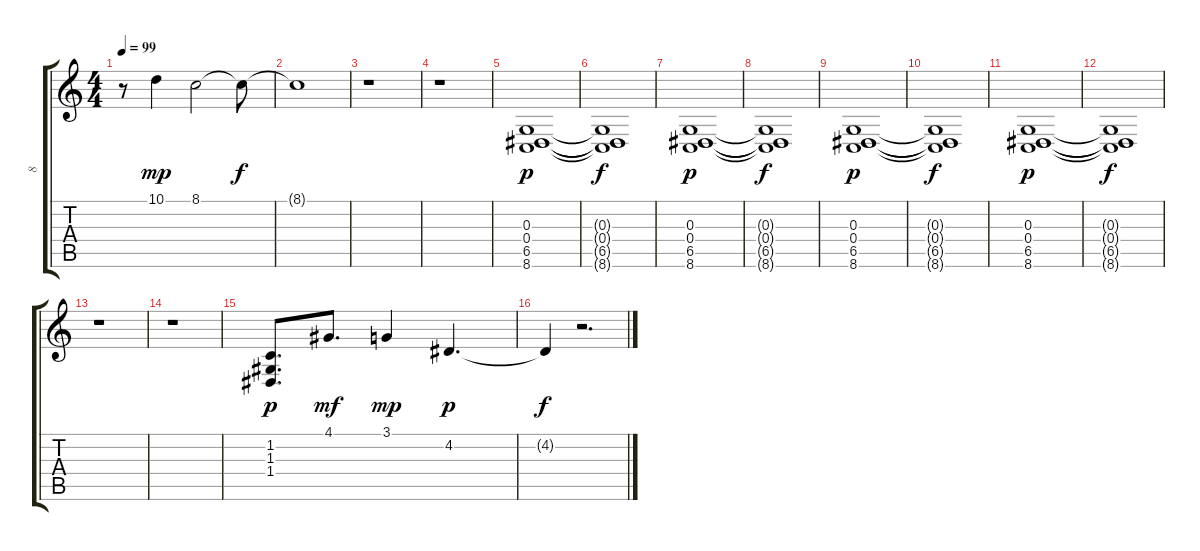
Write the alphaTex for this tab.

\track ("8" "8") {instrument electricpiano1}
\staff {score tabs}
\tuning (E4 B3 G3 D3 A2 E2) {hide}
\ts (4 4)
\tempo 99
\clef g2
\ks c
r.8{dy f} 10.1.4{dy mp} 8.1.2 8.1{t}.8{dy f} |
8.1{t}.1 |
r.1 |
r.1 |
(0.3 0.4 6.5 8.6).1{dy p} |
(0.3{t} 0.4{t} 6.5{t} 8.6{t}).1{dy f} |
(0.3 0.4 6.5 8.6).1{dy p} |
(0.3{t} 0.4{t} 6.5{t} 8.6{t}).1{dy f} |
(0.3 0.4 6.5 8.6).1{dy p} |
(0.3{t} 0.4{t} 6.5{t} 8.6{t}).1{dy f} |
(0.3 0.4 6.5 8.6).1{dy p} |
(0.3{t} 0.4{t} 6.5{t} 8.6{t}).1{dy f} |
r.1 |
r.1 |
(1.2 1.3 1.4).8{d dy p} 4.1.8{d dy mf} 3.1.4{dy mp} 4.2.4{d dy p} |
4.2{t}.4{dy f} r.2{d}
